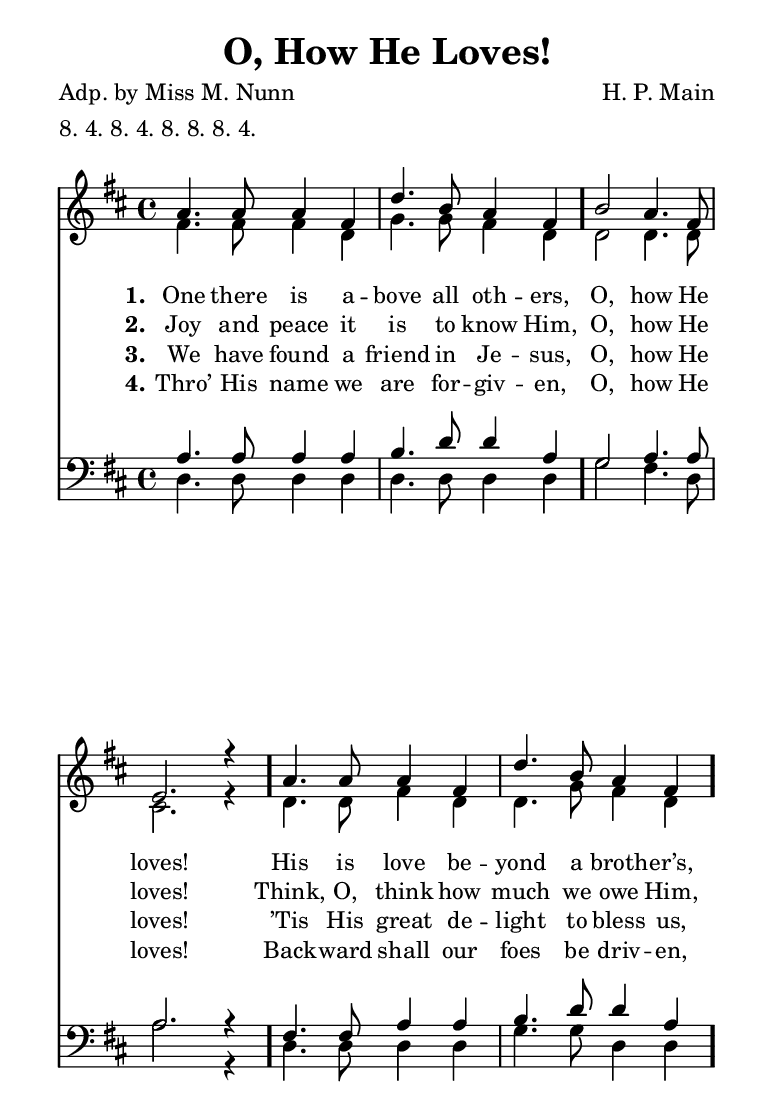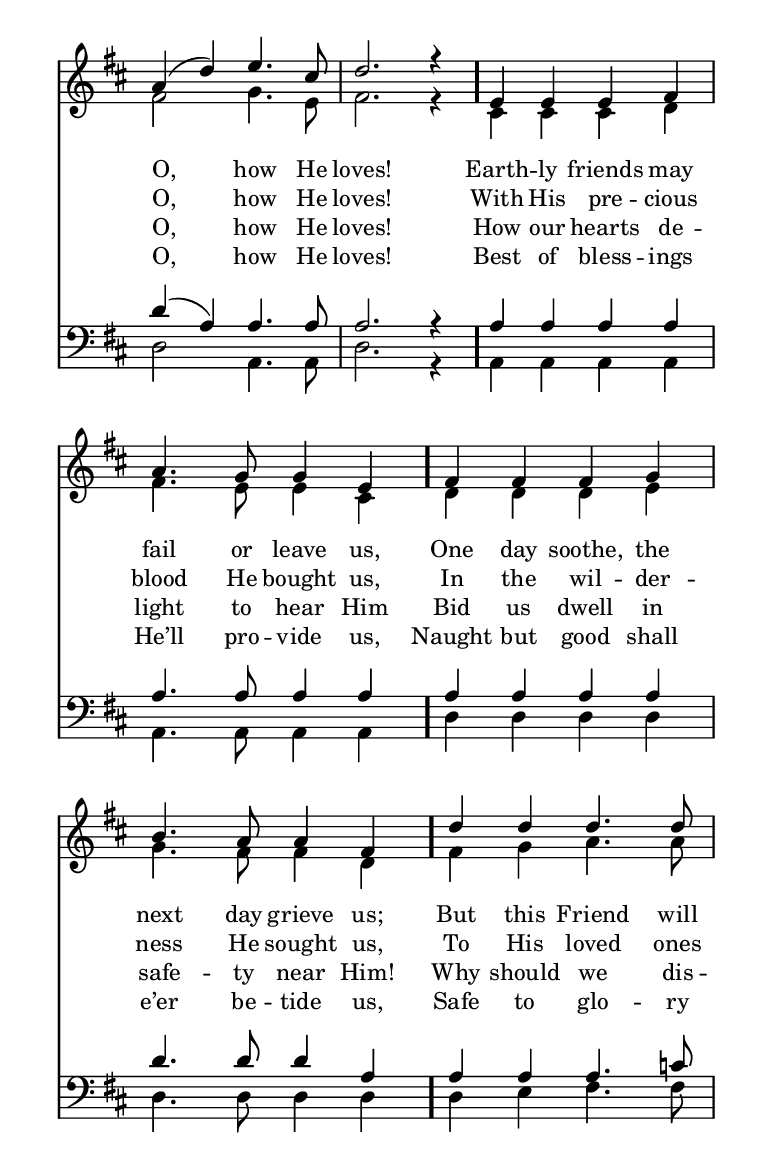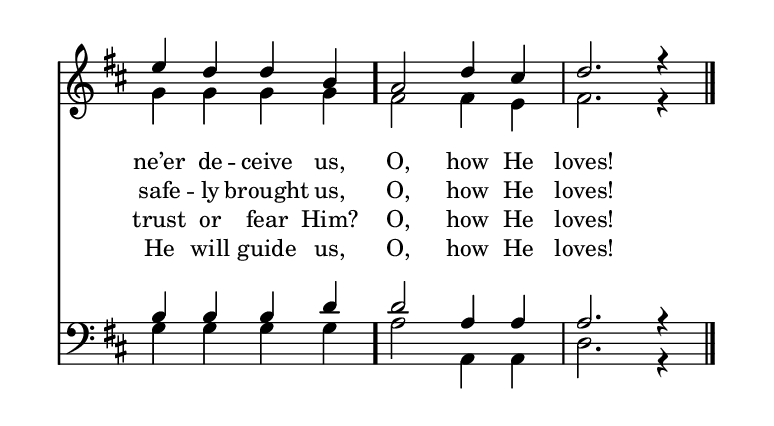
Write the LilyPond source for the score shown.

\include "common/global.ily"
\paper {
  \include "common/paper.ily"
}

\header{
  hymnnumber = "249"
  title = "O, How He Loves!"
  tunename = ""
  meter = "8. 4. 8. 4. 8. 8. 8. 4."
  poet = "Adp. by Miss M. Nunn"
  composer = "H. P. Main"
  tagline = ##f
}

global = {
  \include "common/overrides.ily"
  \override Staff.TimeSignature.style = #'()
  \time 4/4
  \override Score.MetronomeMark.transparent = ##t % hide all fermata changes too
  \tempo 4=90
  \key d \major
  \autoBeamOff
}

patternA = { c4. c8 c4 c4 | }
patternB = { c2 c4. c8 | c2. c4 }
patternC = { c4 c c c | c4. c8 c4 c | }
patternD = { c4 c c4. c8 | c4 c c c }
patternE = { c2 c4 c | c2. c4 }
patternF = { c4( c) c4. c8 | c2. c4 }

notesSoprano = {
\global
\relative c'' {

  \changePitch \patternA { a a a fis | d' b a fis }
  \changePitch \patternB { b a fis | e r } \eogbreak
  \changePitch \patternA { a a a fis | d' b a fis }
  \changePitch \patternF { a d e cis | d r } \eogbreak

  \changePitch \patternC { e, e e fis | a g g e }
  \changePitch \patternC { fis fis fis g | b a a fis } \eogbreak
  \changePitch \patternD { d' d d d | e d d b }
  \changePitch \patternE { a d cis | d r } \eogbreak

  \bar "|."

}
}

notesAlto = {
\global
\relative e' {

  \changePitch \patternA { fis fis fis d | g g fis d }
  \changePitch \patternB { d d d | cis r }
  \changePitch \patternA { d d fis d | d g fis d }
  \changePitch \patternB { fis g e | fis r }

  \changePitch \patternC { cis cis cis d | fis e e cis }
  \changePitch \patternC { d d d e | g fis fis d }
  \changePitch \patternD { fis g a a | g g g g }
  \changePitch \patternE { fis fis e | fis r }

}
}

notesTenor = {
\global
\relative a {

  \changePitch \patternA { a a a a | b d d a }
  \changePitch \patternB { g a a | a r }
  \changePitch \patternA { fis fis a a | b d d a }
  \changePitch \patternF { d a a a | a r }

  \changePitch \patternC { a a a a | a a a a }
  \changePitch \patternC { a a a a | d d d a }
  \changePitch \patternD { a a a c | b b b d }
  \changePitch \patternE { d a a | a r }

}
}

notesBass = {
\global
\relative f {

  \changePitch \patternA { d d d d | d d d d }
  \changePitch \patternB { g fis d | a' r }
  \changePitch \patternA { d, d d d | g g d d }
  \changePitch \patternB { d a a | d r }

  \changePitch \patternC { a a a a | a a a a }
  \changePitch \patternC { d d d d | d d d d }
  \changePitch \patternD { d e fis fis | g g g g }
  \changePitch \patternE { a a, a | d r }

}
}

wordsA = \lyricmode {
\set stanza = "1."

One there is a -- bove all oth -- ers, \bar "."
O, how He loves! \bar "."
His is love be -- yond a broth -- er’s, \bar "."
O, how He loves! \bar "."
Earth -- ly friends may fail or leave us, \bar "."
One day soothe, the next day grieve us; \bar "."
But this Friend will ne’er de -- ceive us, \bar "."
O, how He loves! \bar "."

}

wordsB = \lyricmode {
\set stanza = "2."

Joy and peace it is to know Him,
O, how He loves!
Think, O, think how much we owe Him,
O, how He loves!
With His pre -- cious blood He bought us,
In the wil -- der -- ness He sought us,
To His loved ones safe -- ly brought us,
O, how He loves!

}

wordsC = \lyricmode {
\set stanza = "3."

We have found a friend in Je -- sus,
O, how He loves!
’Tis His great de -- light to bless us,
O, how He loves!
How our hearts de -- light to hear Him
Bid us dwell in safe -- ty near Him!
Why should we dis -- trust or fear Him?
O, how He loves!

}

wordsD = \lyricmode {
\set stanza = "4."

Thro’ His name we are for -- giv -- en,
O, how He loves!
Back -- ward shall our foes be driv -- en,
O, how He loves!
Best of bless -- ings He’ll pro -- vide us,
Naught but good shall e’er be -- tide us,
Safe to glo -- ry He will guide us,
O, how He loves!

}

\score {
  \context ChoirStaff <<
    \context Staff = upper <<
      \set ChoirStaff.systemStartDelimiter = #'SystemStartBar
      \context Voice  = sopranos { \voiceOne << \notesSoprano >> }
      \context Voice  = altos { \voiceTwo << \notesAlto >> }
      \context Lyrics = one   \lyricsto sopranos \wordsA
      \context Lyrics = two   \lyricsto sopranos \wordsB
      \context Lyrics = three \lyricsto sopranos \wordsC
      \context Lyrics = four  \lyricsto sopranos \wordsD
    >>
    \context Staff = men <<
      \clef bass
      \context Voice  = tenors { \voiceOne << \notesTenor >> }
      \context Voice  = basses { \voiceTwo << \notesBass >> }
    >>
  >>
  \layout {
    \include "common/layout.ily"
  }
  \midi{
    \include "common/midi.ily"
  }
}

\version "2.18.2"  % necessary for upgrading to future LilyPond versions.

% vi:set et ts=2 sw=2 ai nocindent syntax=lilypond:
